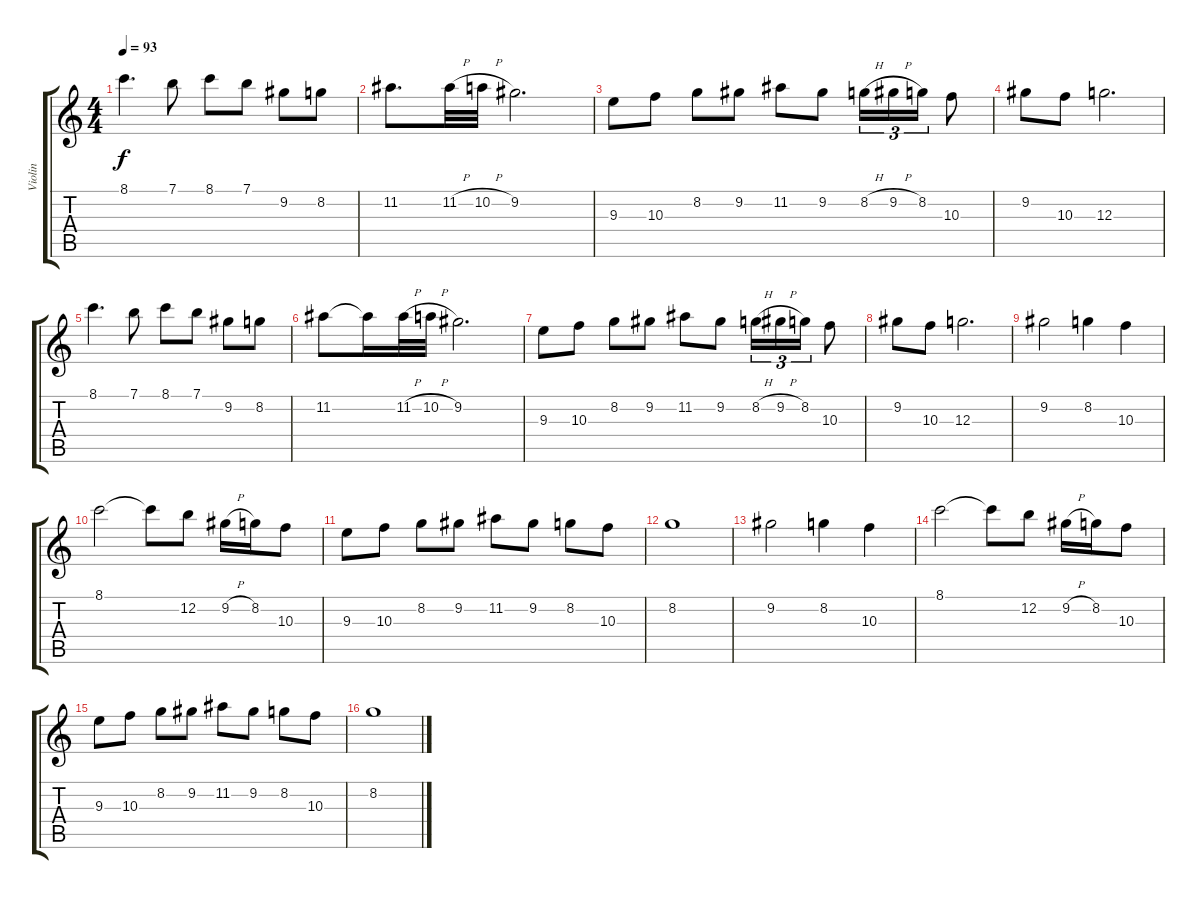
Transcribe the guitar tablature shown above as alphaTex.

\track ("Violin" "Violin") {instrument overdrivenguitar}
\staff {score tabs}
\tuning (E4 B3 G3 D3 A2 E2) {hide}
\ts (4 4)
\tempo 93
\clef g2
\ks c
8.1.4{d dy f volume 12 instrument overdrivenguitar} 7.1.8 8.1.8 7.1.8 9.2.8 8.2.8 |
11.2.8{d} 11.2{h}.32 10.2{h}.32 9.2.2{d} |
9.3.8 10.3.8 8.2.8 9.2.8 11.2.8 9.2.8 8.2{h}.16{tu (3 2)} 9.2{h}.16{tu (3 2)} 8.2.16{tu (3 2)} 10.3.8 |
9.2.8 10.3.8 12.3.2{d} |
8.1.4{d} 7.1.8 8.1.8 7.1.8 9.2.8 8.2.8 |
11.2.8 11.2{t}.16 11.2{h}.32 10.2{h}.32 9.2.2{d} |
9.3.8 10.3.8 8.2.8 9.2.8 11.2.8 9.2.8 8.2{h}.16{tu (3 2)} 9.2{h}.16{tu (3 2)} 8.2.16{tu (3 2)} 10.3.8 |
9.2.8 10.3.8 12.3.2{d} |
9.2.2 8.2.4 10.3.4 |
8.1.2 8.1{t}.8 12.2.8 9.2{h}.16 8.2.16 10.3.8 |
9.3.8 10.3.8 8.2.8 9.2.8 11.2.8 9.2.8 8.2.8 10.3.8 |
8.2.1 |
9.2.2 8.2.4 10.3.4 |
8.1.2 8.1{t}.8 12.2.8 9.2{h}.16 8.2.16 10.3.8 |
9.3.8 10.3.8 8.2.8 9.2.8 11.2.8 9.2.8 8.2.8 10.3.8 |
8.2.1
